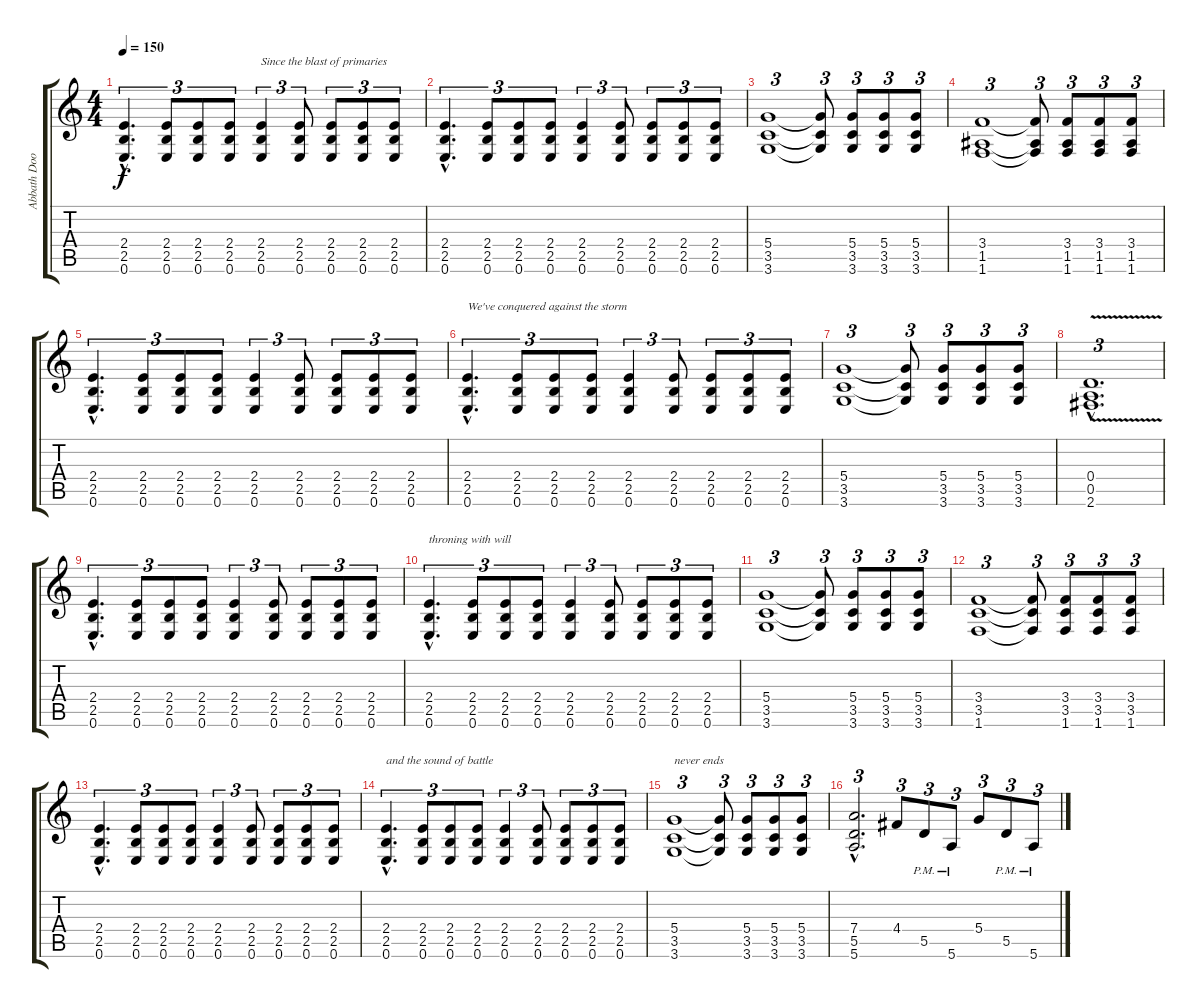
\track ("Abbath Doom Occulta (Guitar)" "Abbath Doo") {instrument distortionguitar}
\staff {score tabs}
\tuning (E4 B3 G3 D3 A2 E2) {hide}
\ts (4 4)
\tempo 150
\clef g2
\ks c
(2.4{hac} 2.5{hac} 0.6{hac}).4{d tu (3 2) dy f instrument distortionguitar} (2.4 2.5 0.6).8{tu (3 2)} (2.4 2.5 0.6).8{tu (3 2)} (2.4 2.5 0.6).8{tu (3 2)} (2.4 2.5 0.6).4{tu (3 2) txt "Since the blast of primaries "} (2.4 2.5 0.6).8{tu (3 2)} (2.4 2.5 0.6).8{tu (3 2)} (2.4 2.5 0.6).8{tu (3 2)} (2.4 2.5 0.6).8{tu (3 2)} |
(2.4{hac} 2.5{hac} 0.6{hac}).4{d tu (3 2)} (2.4 2.5 0.6).8{tu (3 2)} (2.4 2.5 0.6).8{tu (3 2)} (2.4 2.5 0.6).8{tu (3 2)} (2.4 2.5 0.6).4{tu (3 2)} (2.4 2.5 0.6).8{tu (3 2)} (2.4 2.5 0.6).8{tu (3 2)} (2.4 2.5 0.6).8{tu (3 2)} (2.4 2.5 0.6).8{tu (3 2)} |
(5.4 3.5 3.6).1{tu (3 2)} (5.4{t} 3.5{t} 3.6{t}).8{tu (3 2)} (5.4 3.5 3.6).8{tu (3 2)} (5.4 3.5 3.6).8{tu (3 2)} (5.4 3.5 3.6).8{tu (3 2)} |
(3.4 1.5 1.6).1{tu (3 2)} (3.4{t} 1.5{t} 1.6{t}).8{tu (3 2)} (3.4 1.5 1.6).8{tu (3 2)} (3.4 1.5 1.6).8{tu (3 2)} (3.4 1.5 1.6).8{tu (3 2)} |
(2.4{hac} 2.5{hac} 0.6{hac}).4{d tu (3 2)} (2.4 2.5 0.6).8{tu (3 2)} (2.4 2.5 0.6).8{tu (3 2)} (2.4 2.5 0.6).8{tu (3 2)} (2.4 2.5 0.6).4{tu (3 2)} (2.4 2.5 0.6).8{tu (3 2)} (2.4 2.5 0.6).8{tu (3 2)} (2.4 2.5 0.6).8{tu (3 2)} (2.4 2.5 0.6).8{tu (3 2)} |
(2.4{hac} 2.5{hac} 0.6{hac}).4{d tu (3 2) txt "We've conquered against the storm"} (2.4 2.5 0.6).8{tu (3 2)} (2.4 2.5 0.6).8{tu (3 2)} (2.4 2.5 0.6).8{tu (3 2)} (2.4 2.5 0.6).4{tu (3 2)} (2.4 2.5 0.6).8{tu (3 2)} (2.4 2.5 0.6).8{tu (3 2)} (2.4 2.5 0.6).8{tu (3 2)} (2.4 2.5 0.6).8{tu (3 2)} |
(5.4 3.5 3.6).1{tu (3 2)} (5.4{t} 3.5{t} 3.6{t}).8{tu (3 2)} (5.4 3.5 3.6).8{tu (3 2)} (5.4 3.5 3.6).8{tu (3 2)} (5.4 3.5 3.6).8{tu (3 2)} |
(0.4{hac} 0.5{hac} 2.6{v hac}).1{d tu (3 2)} |
(2.4{hac} 2.5{hac} 0.6{hac}).4{d tu (3 2)} (2.4 2.5 0.6).8{tu (3 2)} (2.4 2.5 0.6).8{tu (3 2)} (2.4 2.5 0.6).8{tu (3 2)} (2.4 2.5 0.6).4{tu (3 2)} (2.4 2.5 0.6).8{tu (3 2)} (2.4 2.5 0.6).8{tu (3 2)} (2.4 2.5 0.6).8{tu (3 2)} (2.4 2.5 0.6).8{tu (3 2)} |
(2.4{hac} 2.5{hac} 0.6{hac}).4{d tu (3 2) txt "throning with will "} (2.4 2.5 0.6).8{tu (3 2)} (2.4 2.5 0.6).8{tu (3 2)} (2.4 2.5 0.6).8{tu (3 2)} (2.4 2.5 0.6).4{tu (3 2)} (2.4 2.5 0.6).8{tu (3 2)} (2.4 2.5 0.6).8{tu (3 2)} (2.4 2.5 0.6).8{tu (3 2)} (2.4 2.5 0.6).8{tu (3 2)} |
(5.4 3.5 3.6).1{tu (3 2)} (5.4{t} 3.5{t} 3.6{t}).8{tu (3 2)} (5.4 3.5 3.6).8{tu (3 2)} (5.4 3.5 3.6).8{tu (3 2)} (5.4 3.5 3.6).8{tu (3 2)} |
(3.4 3.5 1.6).1{tu (3 2)} (3.4{t} 3.5{t} 1.6{t}).8{tu (3 2)} (3.4 3.5 1.6).8{tu (3 2)} (3.4 3.5 1.6).8{tu (3 2)} (3.4 3.5 1.6).8{tu (3 2)} |
(2.4{hac} 2.5{hac} 0.6{hac}).4{d tu (3 2)} (2.4 2.5 0.6).8{tu (3 2)} (2.4 2.5 0.6).8{tu (3 2)} (2.4 2.5 0.6).8{tu (3 2)} (2.4 2.5 0.6).4{tu (3 2)} (2.4 2.5 0.6).8{tu (3 2)} (2.4 2.5 0.6).8{tu (3 2)} (2.4 2.5 0.6).8{tu (3 2)} (2.4 2.5 0.6).8{tu (3 2)} |
(2.4{hac} 2.5{hac} 0.6{hac}).4{d tu (3 2) txt "and the sound of battle "} (2.4 2.5 0.6).8{tu (3 2)} (2.4 2.5 0.6).8{tu (3 2)} (2.4 2.5 0.6).8{tu (3 2)} (2.4 2.5 0.6).4{tu (3 2)} (2.4 2.5 0.6).8{tu (3 2)} (2.4 2.5 0.6).8{tu (3 2)} (2.4 2.5 0.6).8{tu (3 2)} (2.4 2.5 0.6).8{tu (3 2)} |
(5.4 3.5 3.6).1{tu (3 2) txt "never ends"} (5.4{t} 3.5{t} 3.6{t}).8{tu (3 2)} (5.4 3.5 3.6).8{tu (3 2)} (5.4 3.5 3.6).8{tu (3 2)} (5.4 3.5 3.6).8{tu (3 2)} |
(7.4{hac} 5.5{hac} 5.6{hac}).2{d tu (3 2)} 4.4.8{tu (3 2)} 5.5{pm}.8{tu (3 2)} 5.6{pm}.8{tu (3 2)} 5.4.8{tu (3 2)} 5.5{pm}.8{tu (3 2)} 5.6{pm}.8{tu (3 2)}
